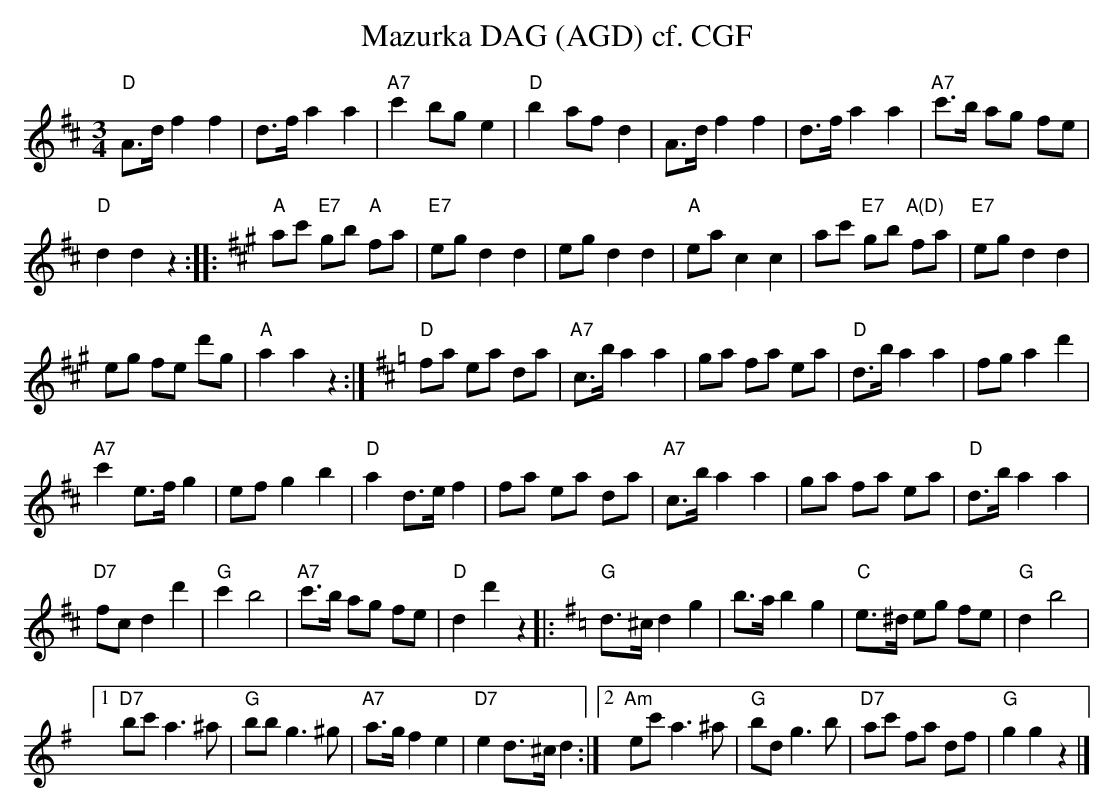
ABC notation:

X:1
T:Mazurka DAG (AGD) cf. CGF
M:3/4
L:1/8
K:Dmaj%%MIDI gchordon
"D"A>df2f2 | d>fa2a2 | "A7"c'2bge2 | "D"b2afd2 | A>df2f2 | d>fa2a2 |"A7"c'>b ag fe |
"D"d2d2z2 :: [K:Amaj] "A"ac' "E7"gb "A"fa | "E7"egd2d2 | egd2d2 | "A"eac2c2 | ac' "E7"gb "A(D)"fa | "E7"egd2d2 |
eg fe d'g | "A"a2a2z2 :| [K:Dmaj] "D"fa ea da | "A7"c>ba2a2 | ga fa ea | "D"d>ba2a2 | fga2d'2 |
"A7"c'2e>fg2 | efg2b2 | "D"a2d>ef2 | fa ea da | "A7"c>ba2a2 | ga fa ea | "D"d>ba2a2 |
"D7"fcd2d'2 | "G"c'2b4 | "A7"c'>b ag fe | "D"d2d'2z2 |: [K:Gmaj] "G"d>^cd2g2 | b>ab2g2 | "C"e>^d eg fe | "G"d2b4 |1
"D7"bc'a3^a | "G"bbg3^g | "A7"a>gf2e2 | "D7"e2d>^cd2 :|2 "Am"ec'a3^a | "G"bdg3b | "D7"ac' fa df | "G"g2g2z2 |]
